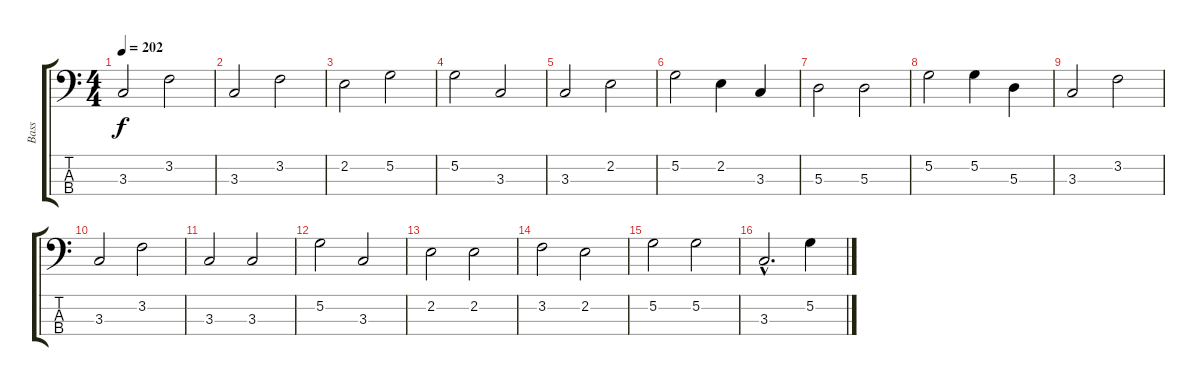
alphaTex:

\track ("Bass" "Bass") {instrument electricbassfinger}
\staff {score tabs}
\tuning (G2 D2 A1 E1) {hide}
\ts (4 4)
\tempo 202
\clef f4
\ks c
3.3.2{dy f} 3.2.2 |
3.3.2 3.2.2 |
2.2.2 5.2.2 |
5.2.2 3.3.2 |
3.3.2 2.2.2 |
5.2.2 2.2.4 3.3.4 |
5.3.2 5.3.2 |
5.2.2 5.2.4 5.3.4 |
3.3.2 3.2.2 |
3.3.2 3.2.2 |
3.3.2 3.3.2 |
5.2.2 3.3.2 |
2.2.2 2.2.2 |
3.2.2 2.2.2 |
5.2.2 5.2.2 |
3.3{hac}.2{d} 5.2.4
